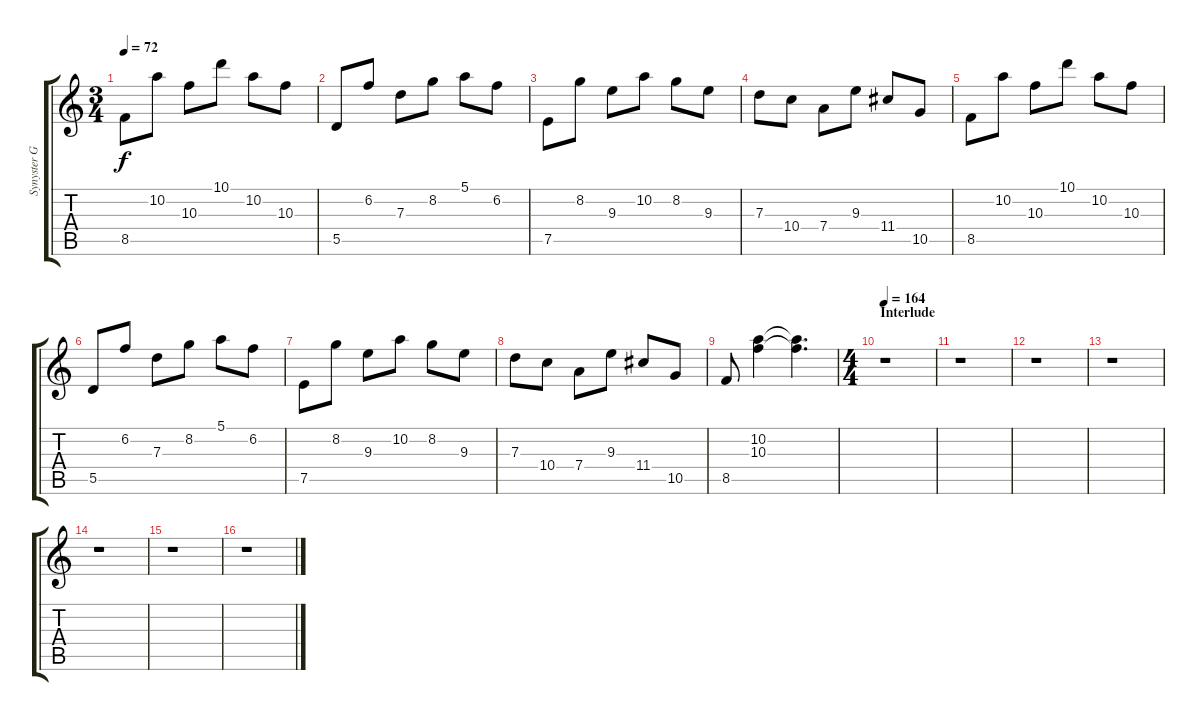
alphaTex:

\track ("Synyster Gates (Clean Rhythm)" "Synyster G") {instrument electricguitarjazz}
\staff {score tabs}
\tuning (E4 B3 G3 D3 A2 D2) {hide}
\ts (3 4)
\tempo 72
\clef g2
\ks c
8.5.8{dy f} 10.2.8 10.3.8 10.1.8 10.2.8 10.3.8 |
5.5.8 6.2.8 7.3.8 8.2.8 5.1.8 6.2.8 |
7.5.8 8.2.8 9.3.8 10.2.8 8.2.8 9.3.8 |
7.3.8 10.4.8 7.4.8 9.3.8 11.4.8 10.5.8 |
8.5.8 10.2.8 10.3.8 10.1.8 10.2.8 10.3.8 |
5.5.8 6.2.8 7.3.8 8.2.8 5.1.8 6.2.8 |
7.5.8 8.2.8 9.3.8 10.2.8 8.2.8 9.3.8 |
7.3.8 10.4.8 7.4.8 9.3.8 11.4.8 10.5.8 |
8.5.8 (10.2 10.3).4 (10.2{t} 10.3{t}).4{d} |
\ts (4 4)
\section ("" "Interlude")
\tempo 164
r.1 |
r.1 |
r.1 |
r.1 |
r.1 |
r.1 |
r.1
